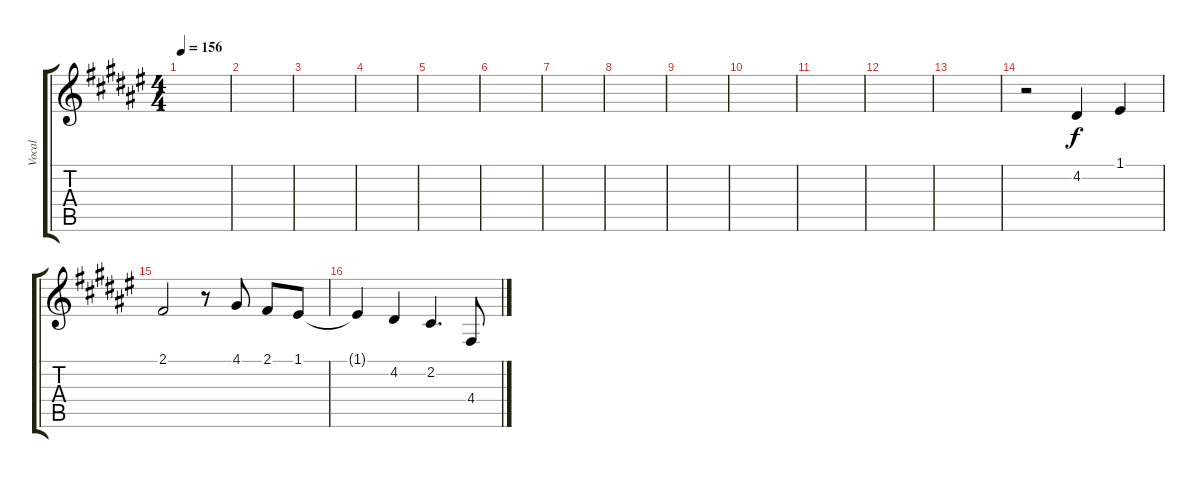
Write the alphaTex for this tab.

\track ("Vocal" "Vocal") {instrument oboe}
\staff {score tabs}
\tuning (E4 B3 G3 D3 A2 E2) {hide}
\ts (4 4)
\tempo 156
\clef g2
\ks f#
|
|
|
|
|
|
|
|
|
|
|
|
|
r.2 4.2.4 1.1.4 |
2.1.2 r.8 4.1.8 2.1.8 1.1.8 |
1.1{t}.4 4.2.4 2.2.4{d} 4.4.8
